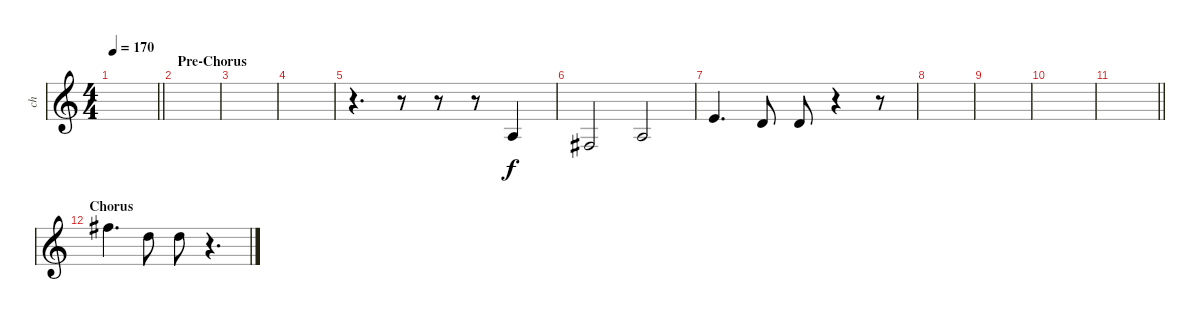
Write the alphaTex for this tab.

\track ("ch" "ch") {instrument lead1square}
\staff {score}
\tuning (E4 B3 G3 D3 A2 E2) {hide}
\ts (4 4)
\tempo 170
\clef g2
\barLineRight lightlight
\ks c
|
\section ("" "Pre-Chorus")
|
|
|
r.4{d} r.8 r.8 r.8 7.4.4 |
4.4.2 7.4.2 |
14.4.4{d} 12.4.8 12.4.8 r.4 r.8 |
|
|
|
\barLineRight lightlight
|
\section ("" "Chorus")
14.1.4{d} 10.1.8 10.1.8 r.4{d}
